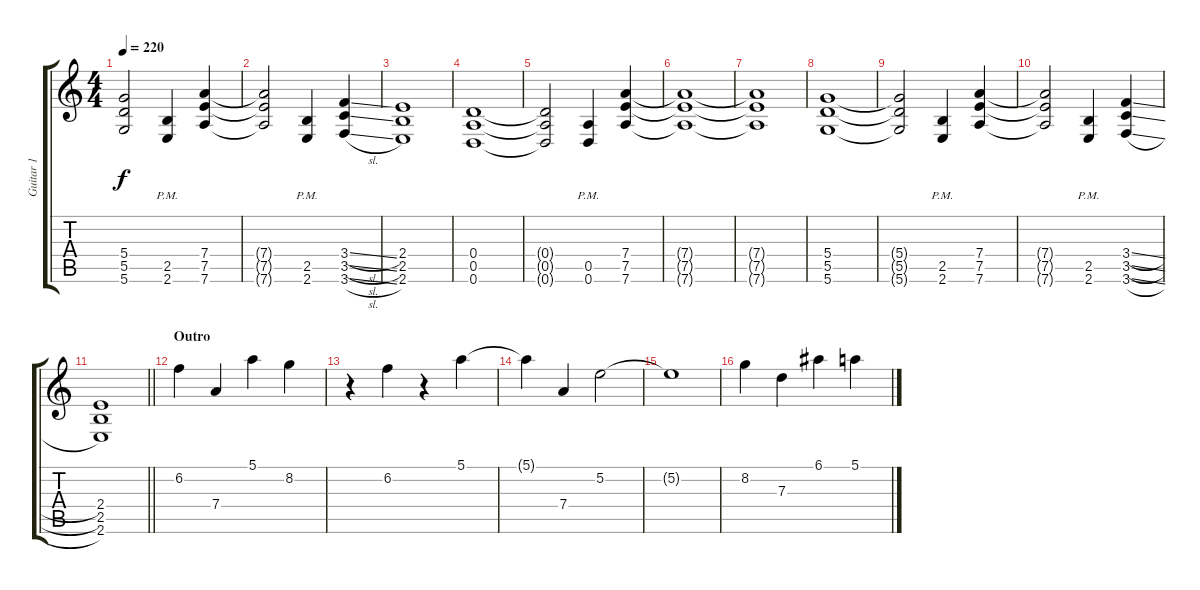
\track ("Guitar 1" "Guitar 1") {instrument distortionguitar}
\staff {score tabs}
\tuning (E4 B3 G3 D3 A2 D2) {hide}
\ts (4 4)
\tempo 220
\clef g2
\ks c
(5.4{t} 5.5{t} 5.6{t}).2{dy f} (2.5{pm} 2.6{pm}).4 (7.4 7.5 7.6).4 |
(7.4{t} 7.5{t} 7.6{t}).2 (2.5{pm} 2.6{pm}).4 (3.4{sl} 3.5{sl} 3.6{sl}).4 |
(2.4 2.5 2.6).1 |
(0.4 0.5 0.6).1 |
(0.4{t} 0.5{t} 0.6{t}).2 (0.5{pm} 0.6{pm}).4 (7.4 7.5 7.6).4 |
(7.4{t} 7.5{t} 7.6{t}).1 |
(7.4{t} 7.5{t} 7.6{t}).1 |
(5.4 5.5 5.6).1 |
(5.4{t} 5.5{t} 5.6{t}).2 (2.5{pm} 2.6{pm}).4 (7.4 7.5 7.6).4 |
(7.4{t} 7.5{t} 7.6{t}).2 (2.5{pm} 2.6{pm}).4 (3.4{sl} 3.5{sl} 3.6{sl}).4 |
\barLineRight lightlight
(2.4 2.5 2.6).1 |
\section ("" "Outro")
6.2.4{instrument acousticguitarsteel} 7.4.4 5.1.4 8.2.4 |
r.4 6.2.4 r.4 5.1.4 |
5.1{t}.4 7.4.4 5.2.2 |
5.2{t}.1 |
8.2.4 7.3.4 6.1.4 5.1.4
